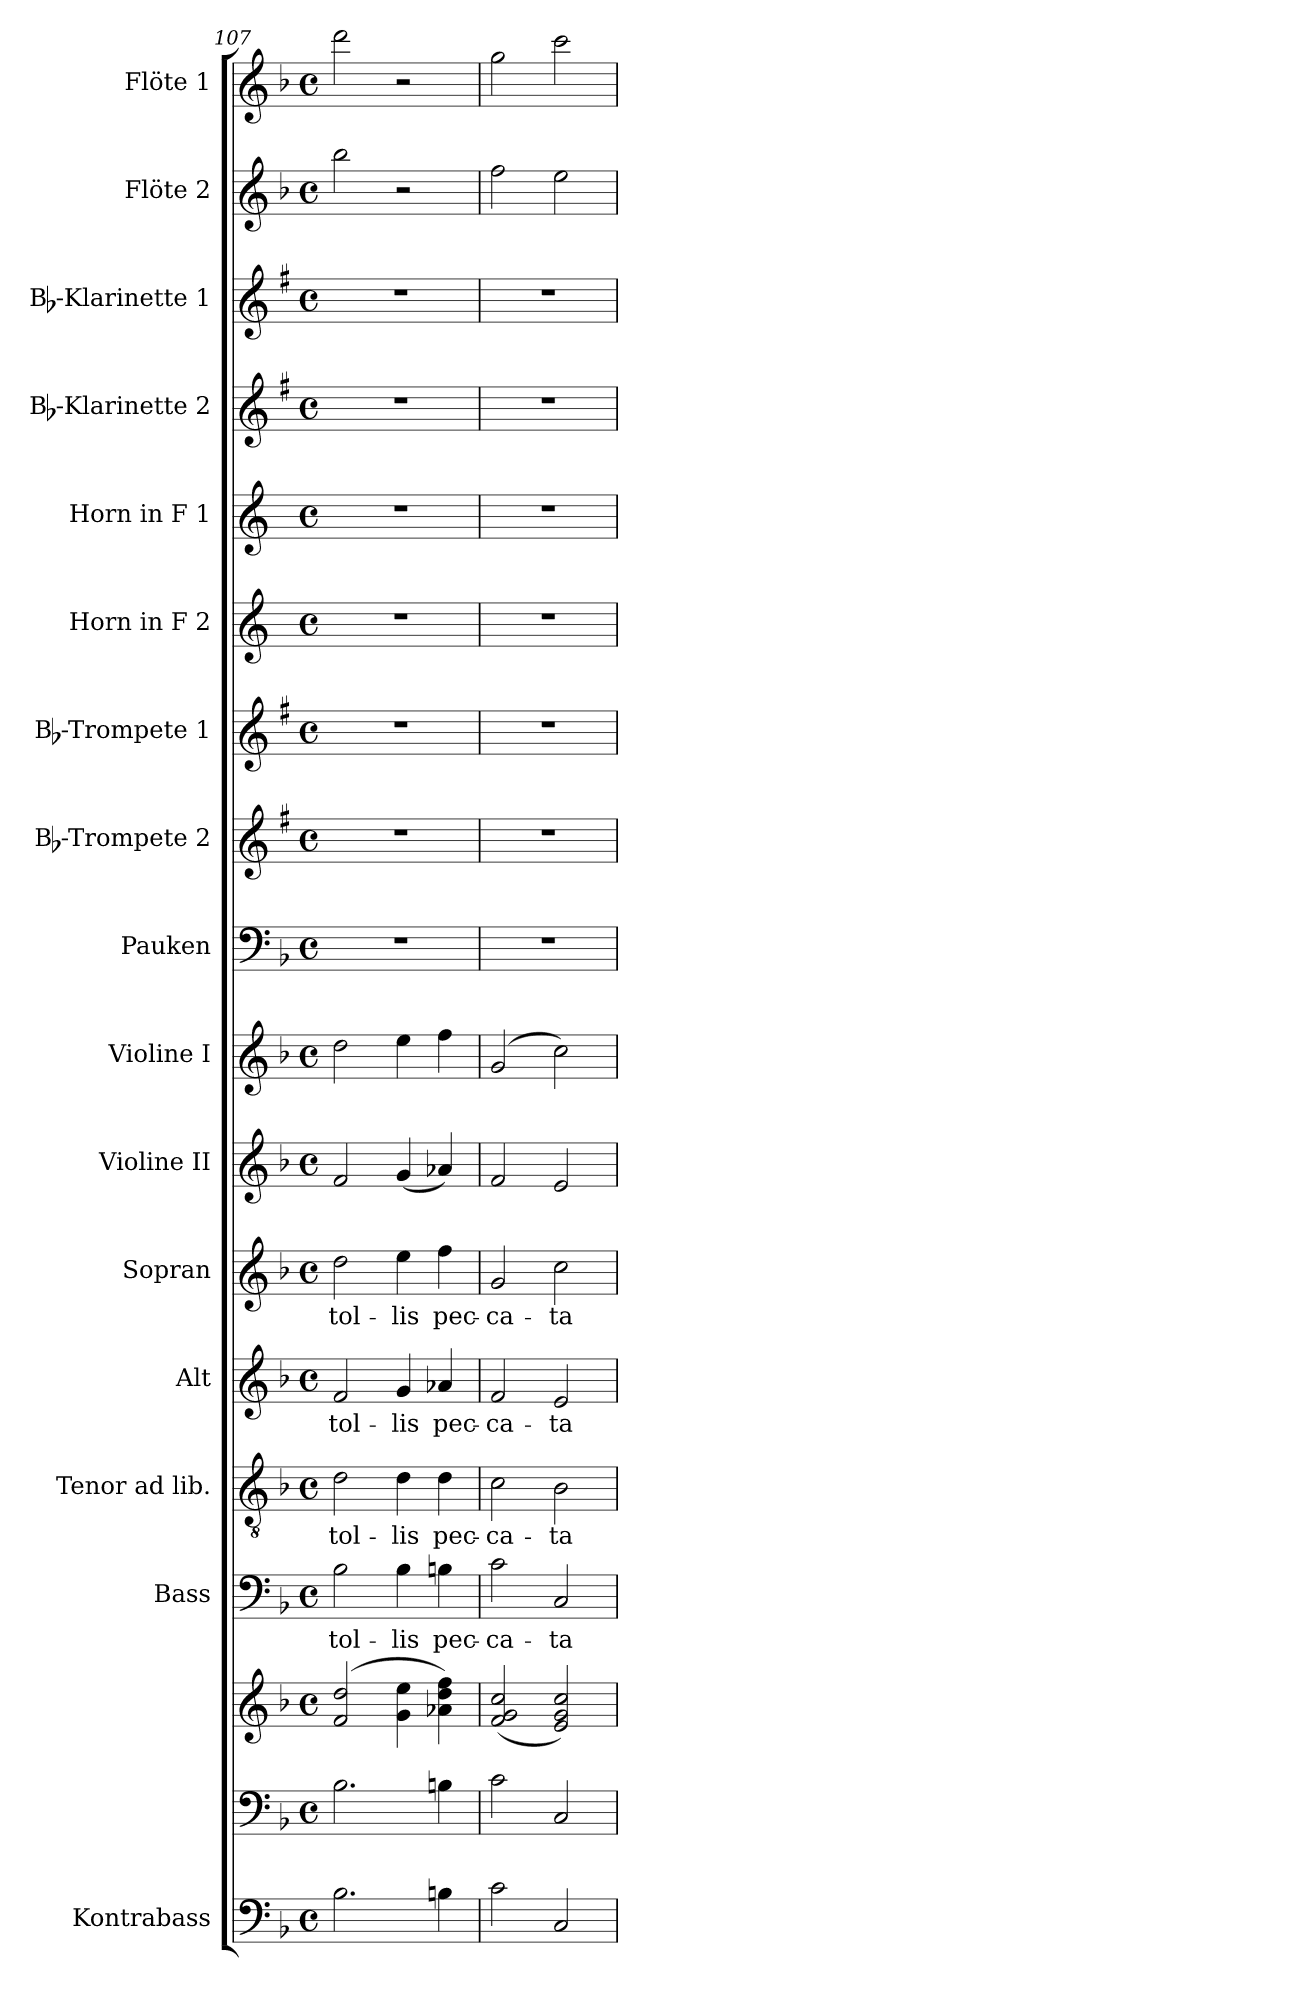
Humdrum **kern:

**kern	**kern	**kern	**kern	**text	**kern	**text	**kern	**text	**kern	**text	**kern	**kern	**kern	**kern	**kern	**kern	**kern	**kern	**kern	**kern	**kern
*part17	*part16	*part16	*part15	*part15	*part14	*part14	*part13	*part13	*part12	*part12	*part11	*part10	*part9	*part8	*part7	*part6	*part5	*part4	*part3	*part2	*part1
*staff18	*staff17	*staff16	*staff15	*staff15	*staff14	*staff14	*staff13	*staff13	*staff12	*staff12	*staff11	*staff10	*staff9	*staff8	*staff7	*staff6	*staff5	*staff4	*staff3	*staff2	*staff1
*I"Kontrabass	*	*	*I"Bass	*	*I"Tenor ad lib.	*	*I"Alt	*	*I"Sopran	*	*I"Violine II	*I"Violine I	*I"Pauken	*I"Bb-Trompete 2	*I"Bb-Trompete 1	*I"Horn in F 2	*I"Horn in F 1	*I"Bb-Klarinette 2	*I"Bb-Klarinette 1	*I"Flöte 2	*I"Flöte 1
*I'Kb.	*	*	*I'B.	*	*I'T.	*	*I'A.	*	*I'S.	*	*I'Vl. II	*I'Vl. I	*I'Pk.	*I'Bb Trp. 2	*I'Bb Trp. 1	*	*	*I'Bb Kl. 2	*I'Bb Kl. 1	*I'Fl. 2	*I'Fl. 1
*clefF4	*clefF4	*clefG2	*clefF4	*	*clefGv2	*	*clefG2	*	*clefG2	*	*clefG2	*clefG2	*clefF4	*clefG2	*clefG2	*clefG2	*clefG2	*clefG2	*clefG2	*clefG2	*clefG2
*ITrd7c12	*	*	*	*	*	*	*	*	*	*	*	*	*	*ITrd1c2	*ITrd1c2	*ITrd4c7	*ITrd4c7	*ITrd1c2	*ITrd1c2	*	*
*k[b-]	*k[b-]	*k[b-]	*k[b-]	*	*k[b-]	*	*k[b-]	*	*k[b-]	*	*k[b-]	*k[b-]	*k[b-]	*k[b-]	*k[b-]	*k[b-]	*k[b-]	*k[b-]	*k[b-]	*k[b-]	*k[b-]
*F:	*F:	*F:	*F:	*	*F:	*	*F:	*	*F:	*	*F:	*F:	*F:	*F:	*F:	*F:	*F:	*F:	*F:	*F:	*F:
*M4/4	*M4/4	*M4/4	*M4/4	*	*M4/4	*	*M4/4	*	*M4/4	*	*M4/4	*M4/4	*M4/4	*M4/4	*M4/4	*M4/4	*M4/4	*M4/4	*M4/4	*M4/4	*M4/4
*met(c)	*met(c)	*met(c)	*met(c)	*	*met(c)	*	*met(c)	*	*met(c)	*	*met(c)	*met(c)	*met(c)	*met(c)	*met(c)	*met(c)	*met(c)	*met(c)	*met(c)	*met(c)	*met(c)
=107	=107	=107	=107	=107	=107	=107	=107	=107	=107	=107	=107	=107	=107	=107	=107	=107	=107	=107	=107	=107	=107
!	!	!	!	!LO:LY:b	!	!LO:LY:b	!	!LO:LY:b	!	!LO:LY:b	!	!	!	!	!	!	!	!	!	!	!
2.BB-\	2.B-\	(2f/ 2dd/	2B-\	tol-	2d\	tol-	2f/	tol-	2dd\	tol-	2f/	2dd\	1r	1r	1r	1r	1r	1r	1r	2bb-\	2ddd\
!	!	!	!	!LO:LY:b	!	!LO:LY:b	!	!LO:LY:b	!	!LO:LY:b	!	!	!	!	!	!	!	!	!	!	!
.	.	4g\ 4ee\	4B-\	-lis	4d\	-lis	4g/	-lis	4ee\	-lis	(<4g/	4ee\	.	.	.	.	.	.	.	2r	2r
!	!	!	!	!LO:LY:b	!	!LO:LY:b	!	!LO:LY:b	!	!LO:LY:b	!	!	!	!	!	!	!	!	!	!	!
4BBn\	4Bn\	4a-X\ 4dd\ 4ff\)	4Bn\	pec-	4d\	pec-	4a-X/	pec-	4ff\	pec-	4a-X/)	4ff\	.	.	.	.	.	.	.	.	.
=108	=108	=108	=108	=108	=108	=108	=108	=108	=108	=108	=108	=108	=108	=108	=108	=108	=108	=108	=108	=108	=108
!	!	!	!	!LO:LY:b	!	!LO:LY:b	!	!LO:LY:b	!	!LO:LY:b	!	!	!	!	!	!	!	!	!	!	!
2C\	2c\	(<2f/ 2g/ 2cc/	2c\	-ca-	2c\	-ca-	2f/	-ca-	2g/	-ca-	2f/	(2g/	1r	1r	1r	1r	1r	1r	1r	2ff\	2gg\
!	!	!	!	!LO:LY:b	!	!LO:LY:b	!	!LO:LY:b	!	!LO:LY:b	!	!	!	!	!	!	!	!	!	!	!
2CC/	2C/	2e/ 2g/ 2cc/)	2C/	-ta	2B-\	-ta	2e/	-ta	2cc\	-ta	2e/	2cc\)	.	.	.	.	.	.	.	2ee\	2ccc\
=	=	=	=	=	=	=	=	=	=	=	=	=	=	=	=	=	=	=	=	=	=
*-	*-	*-	*-	*-	*-	*-	*-	*-	*-	*-	*-	*-	*-	*-	*-	*-	*-	*-	*-	*-	*-
